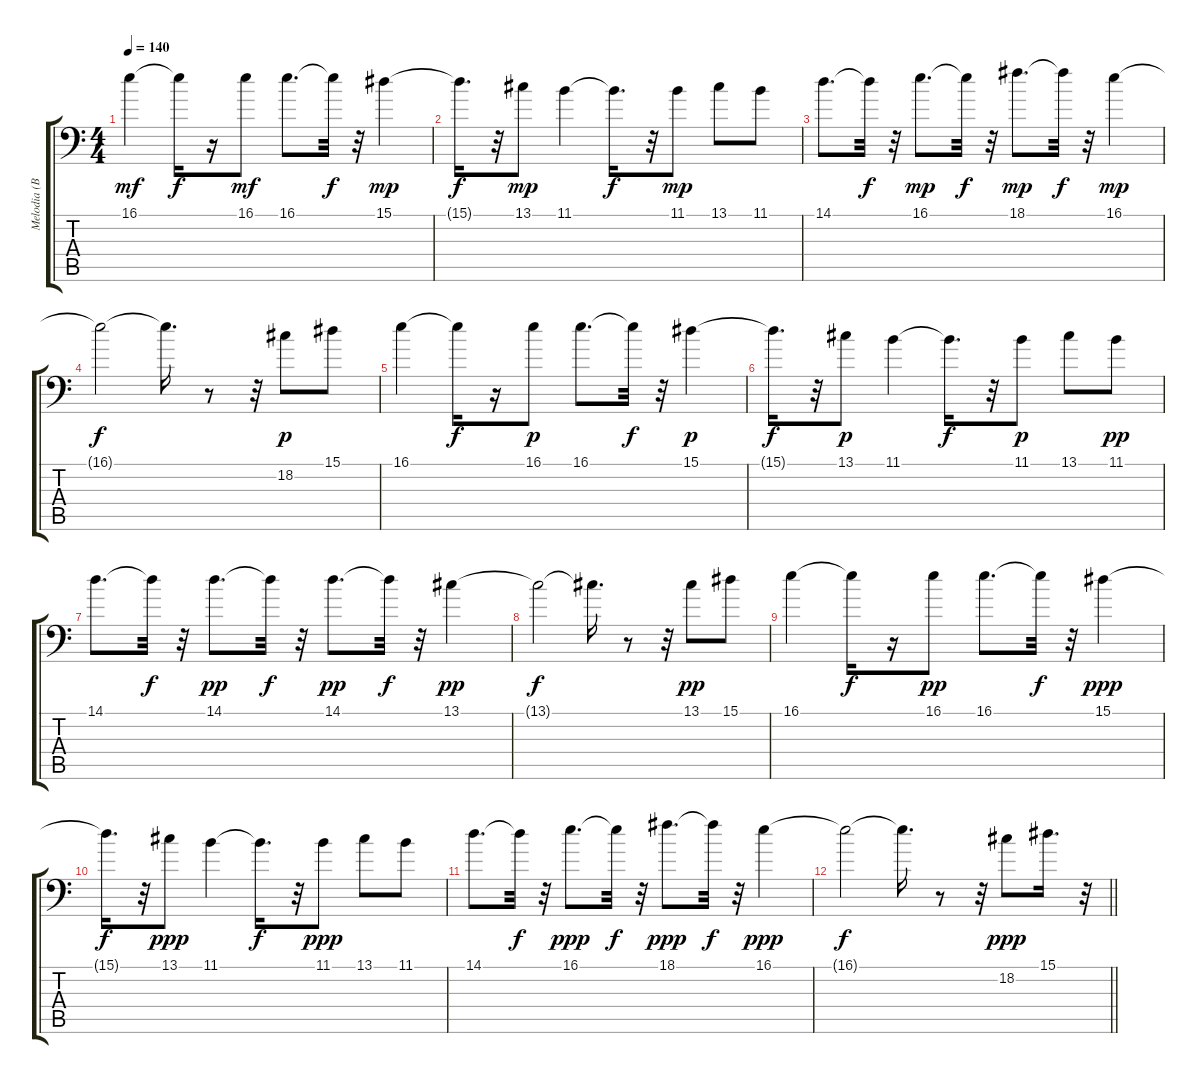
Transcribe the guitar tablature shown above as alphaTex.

\track ("Melodia (Bajo)" "Melodia (B") {instrument fretlessbass}
\staff {score tabs}
\tuning (C3 G2 D2 A1 E1 B0) {hide}
\ts (4 4)
\tempo 140
\clef f4
\ks c
16.1.4{dy mf} 16.1{t}.16{dy f} r.16 16.1.8{dy mf} 16.1.8{d} 16.1{t}.32{dy f} r.32 15.1.4{dy mp} |
15.1{t}.16{d dy f} r.32 13.1.8{dy mp} 11.1.4 11.1{t}.16{d dy f} r.32 11.1.8{dy mp} 13.1.8 11.1.8 |
14.1.8{d} 14.1{t}.32{dy f} r.32 16.1.8{d dy mp} 16.1{t}.32{dy f} r.32 18.1.8{d dy mp} 18.1{t}.32{dy f} r.32 16.1.4{dy mp} |
16.1{t}.2{dy f} 16.1{t}.16{d} r.8 r.32 18.2.8{dy p} 15.1.8 |
16.1.4 16.1{t}.16{dy f} r.16 16.1.8{dy p} 16.1.8{d} 16.1{t}.32{dy f} r.32 15.1.4{dy p} |
15.1{t}.16{d dy f} r.32 13.1.8{dy p} 11.1.4 11.1{t}.16{d dy f} r.32 11.1.8{dy p} 13.1.8 11.1.8{dy pp} |
14.1.8{d} 14.1{t}.32{dy f} r.32 14.1.8{d dy pp} 14.1{t}.32{dy f} r.32 14.1.8{d dy pp} 14.1{t}.32{dy f} r.32 13.1.4{dy pp} |
13.1{t}.2{dy f} 13.1{t}.16{d} r.8 r.32 13.1.8{dy pp} 15.1.8 |
16.1.4 16.1{t}.16{dy f} r.16 16.1.8{dy pp} 16.1.8{d} 16.1{t}.32{dy f} r.32 15.1.4{dy ppp} |
15.1{t}.16{d dy f} r.32 13.1.8{dy ppp} 11.1.4 11.1{t}.16{d dy f} r.32 11.1.8{dy ppp} 13.1.8 11.1.8 |
14.1.8{d} 14.1{t}.32{dy f} r.32 16.1.8{d dy ppp} 16.1{t}.32{dy f} r.32 18.1.8{d dy ppp} 18.1{t}.32{dy f} r.32 16.1.4{dy ppp} |
\barLineRight lightlight
16.1{t}.2{dy f} 16.1{t}.16{d} r.8 r.32 18.2.8{dy ppp} 15.1.16{d} r.32
